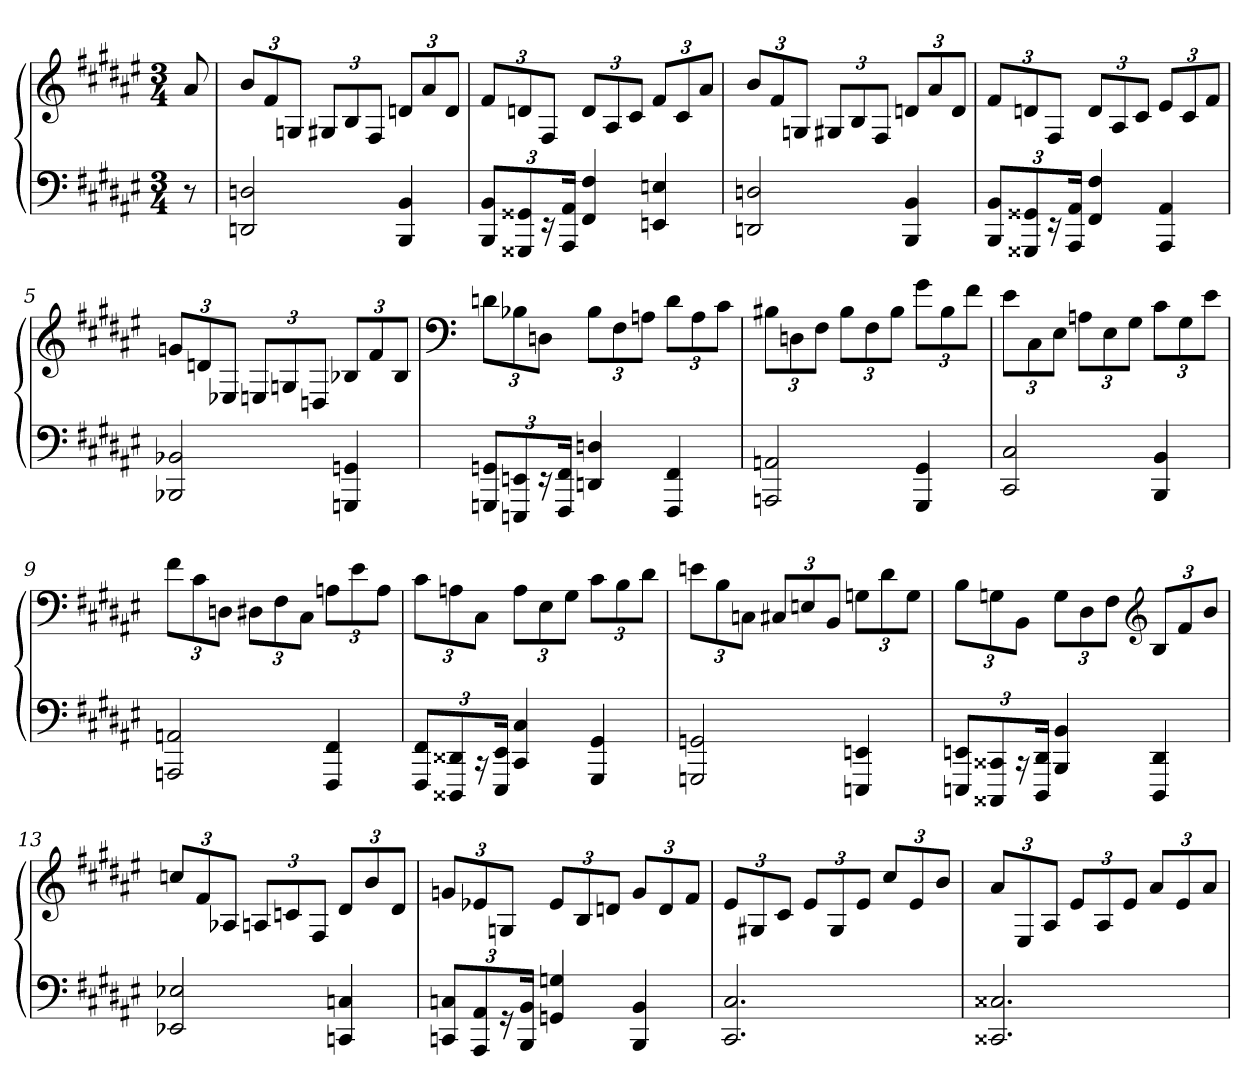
**kern	**kern
*part1	*part1
*staff2	*staff1
*clefF4	*clefG2
*k[f#c#g#d#a#e#]	*k[f#c#g#d#a#e#]
*F#:	*F#:
*M3/4	*M3/4
=	=
8r	8a#
=1	=1
2DDn 2Dn	12bL
.	12f#
.	12GnJ
.	12G#XL
.	12B
.	12F#J
4BBB 4BB	12dnL
.	12a#
.	12dJ
=2	=2
12BBB 12BBL	12f#L
12GGG##X 12GG##X	12dn
24r	12F#J
24AAA# 24AA#Jk	.
4FF# 4F#	12dL
.	12A#
.	12c#J
4EEn 4En	12f#L
.	12c#
.	12a#J
=3	=3
2DDn 2Dn	12bL
.	12f#
.	12GnJ
.	12G#XL
.	12B
.	12F#J
4BBB 4BB	12dnL
.	12a#
.	12dJ
=4	=4
12BBB 12BBL	12f#L
12GGG##X 12GG##X	12dn
24r	12F#J
24AAA# 24AA#Jk	.
4FF# 4F#	12dL
.	12A#
.	12c#J
4AAA# 4AA#	12e#L
.	12c#
.	12f#J
=5	=5
2BBB-X 2BB-X	12gnL
.	12dn
.	12E-XJ
.	12EnL
.	12Gn
.	12DnJ
4GGGn 4GGn	12B-XL
.	12f#
.	12B-J
=6	=6
*	*clefF4
12GGGn 12GGnL	12dnL
12EEEn 12EEn	12B-X
24r	12DnJ
24FFF# 24FF#Jk	.
4DDn 4Dn	12B-L
.	12F#
.	12AnJ
4FFF# 4FF#	12dL
.	12A
.	12c#J
=7	=7
2AAAn 2AAn	12B#XL
.	12Dn
.	12F#J
.	12B#L
.	12F#
.	12B#J
4GGG# 4GG#	12g#L
.	12B#
.	12f#J
=8	=8
2CC# 2C#	12e#L
.	12C#
.	12E#J
.	12AnL
.	12E#
.	12G#J
4BBB 4BB	12c#L
.	12G#
.	12e#J
=9	=9
2AAAn 2AAn	12f#L
.	12c#
.	12DnJ
.	12D#XL
.	12F#
.	12C#J
4FFF# 4FF#	12AnL
.	12e#
.	12AJ
=10	=10
12FFF# 12FF#L	12c#L
12DDD##X 12DD##X	12An
24r	12C#J
24EEE# 24EE#Jk	.
4CC# 4C#	12AL
.	12E#
.	12G#J
4GGG# 4GG#	12c#L
.	12B
.	12d#J
=11	=11
2GGGn 2GGn	12enL
.	12B
.	12CnJ
.	12C#XL
.	12En
.	12BBJ
4EEEn 4EEn	12GnL
.	12d#
.	12GJ
=12	=12
12EEEn 12EEnL	12BL
12CCC##X 12CC##X	12Gn
24r	12BBJ
24DDD# 24DD#Jk	.
4BBB 4BB	12GL
.	12D#
.	12F#J
*	*clefG2
4DDD# 4DD#	12BL
.	12f#
.	12bJ
=13	=13
2EE-X 2E-X	12ccnL
.	12f#
.	12A-XJ
.	12AnL
.	12cn
.	12F#J
4CCn 4Cn	12d#L
.	12b
.	12d#J
=14	=14
12CCn 12CnL	12gnL
12AAA# 12AA#	12e-X
24r	12GnJ
24BBB 24BBJk	.
4GGn 4Gn	12e-L
.	12B
.	12dnJ
4BBB 4BB	12gL
.	12d
.	12f#J
=15	=15
2.CC# 2.C#	12e#L
.	12G#X
.	12c#J
.	12e#L
.	12G#
.	12e#J
.	12cc#L
.	12e#
.	12bJ
=16	=16
2.CC##X 2.C##X	12a#L
.	12E#
.	12A#J
.	12e#L
.	12A#
.	12e#J
.	12a#L
.	12e#
.	12a#J
=	=
*-	*-
